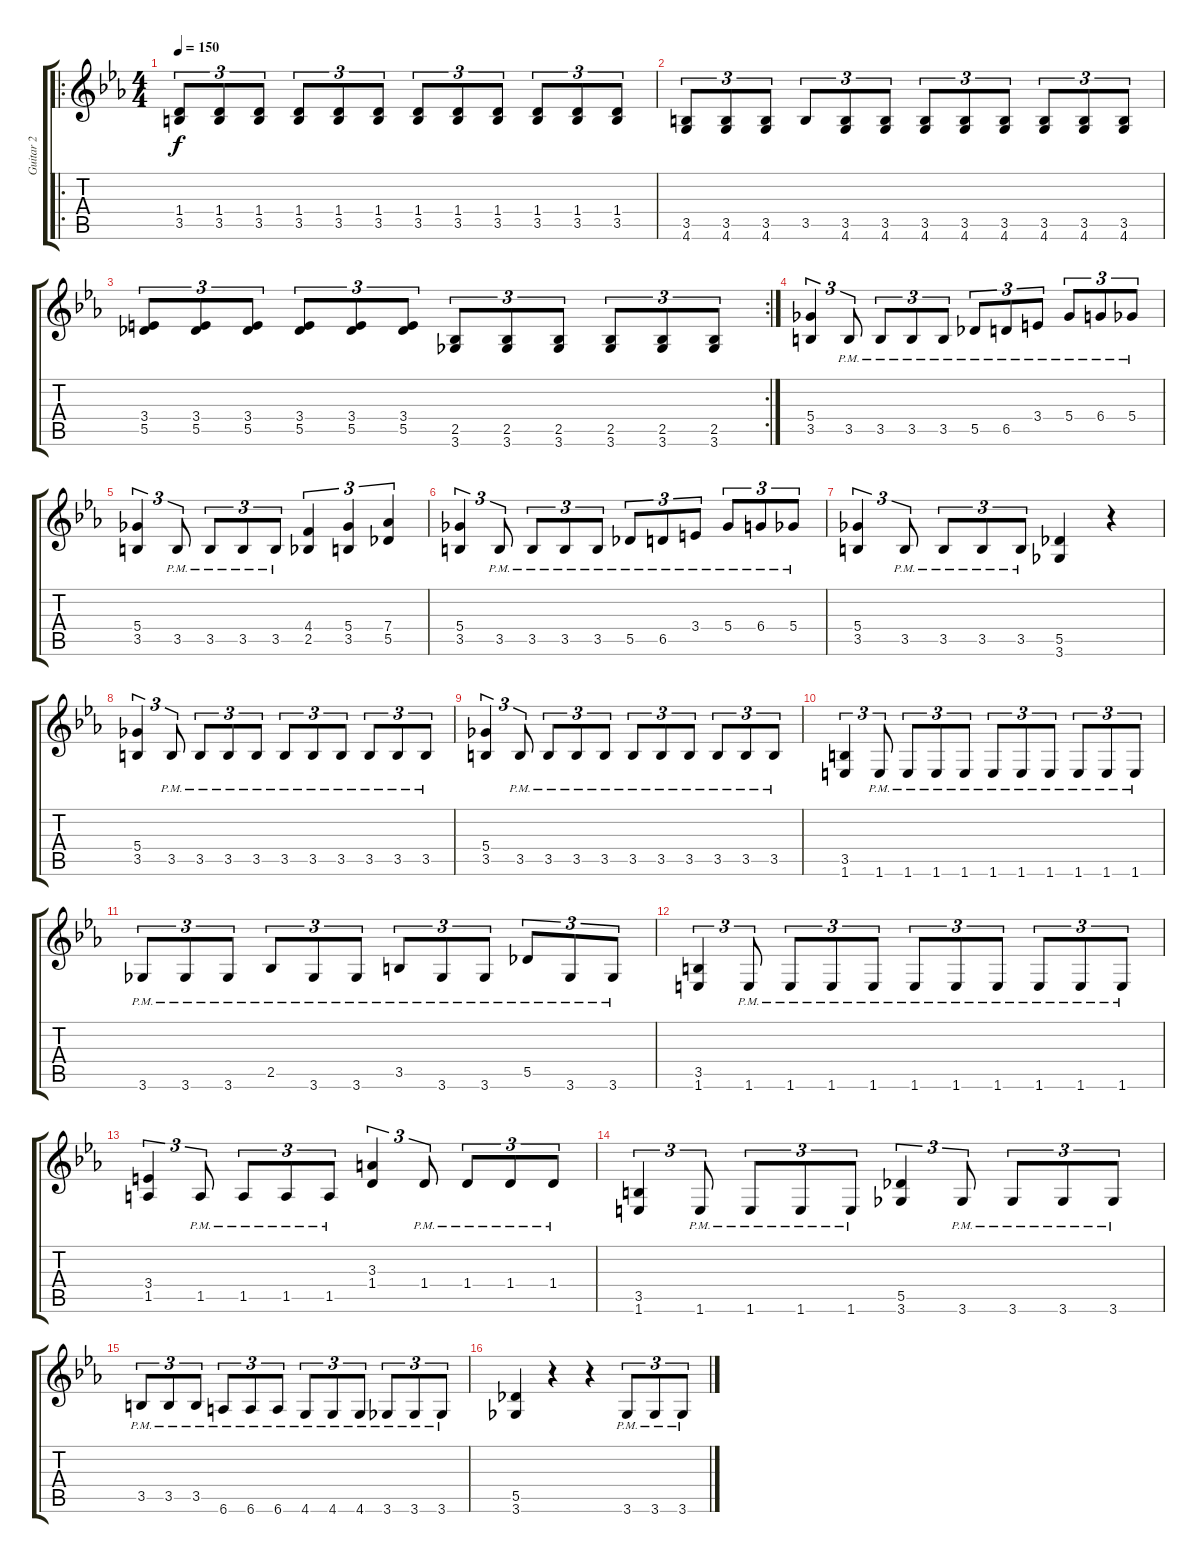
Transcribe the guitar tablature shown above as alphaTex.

\track ("Guitar 2" "Guitar 2") {instrument distortionguitar}
\staff {score tabs}
\tuning (Eb4 Bb3 Gb3 Db3 Ab2 Eb2) {hide}
\ro
\ts (4 4)
\tempo 150
\clef g2
\ks eb
(1.4 3.5).8{tu (3 2) dy f instrument distortionguitar} (1.4 3.5).8{tu (3 2)} (1.4 3.5).8{tu (3 2)} (1.4 3.5).8{tu (3 2)} (1.4 3.5).8{tu (3 2)} (1.4 3.5).8{tu (3 2)} (1.4 3.5).8{tu (3 2)} (1.4 3.5).8{tu (3 2)} (1.4 3.5).8{tu (3 2)} (1.4 3.5).8{tu (3 2)} (1.4 3.5).8{tu (3 2)} (1.4 3.5).8{tu (3 2)} |
(3.5 4.6).8{tu (3 2)} (3.5 4.6).8{tu (3 2)} (3.5 4.6).8{tu (3 2)} 3.5.8{tu (3 2)} (3.5 4.6).8{tu (3 2)} (3.5 4.6).8{tu (3 2)} (3.5 4.6).8{tu (3 2)} (3.5 4.6).8{tu (3 2)} (3.5 4.6).8{tu (3 2)} (3.5 4.6).8{tu (3 2)} (3.5 4.6).8{tu (3 2)} (3.5 4.6).8{tu (3 2)} |
\rc 2
(3.4 5.5).8{tu (3 2)} (3.4 5.5).8{tu (3 2)} (3.4 5.5).8{tu (3 2)} (3.4 5.5).8{tu (3 2)} (3.4 5.5).8{tu (3 2)} (3.4 5.5).8{tu (3 2)} (2.5 3.6).8{tu (3 2)} (2.5 3.6).8{tu (3 2)} (2.5 3.6).8{tu (3 2)} (2.5 3.6).8{tu (3 2)} (2.5 3.6).8{tu (3 2)} (2.5 3.6).8{tu (3 2)} |
(5.4 3.5).4{tu (3 2)} 3.5{pm}.8{tu (3 2)} 3.5{pm}.8{tu (3 2)} 3.5{pm}.8{tu (3 2)} 3.5{pm}.8{tu (3 2)} 5.5{pm}.8{tu (3 2)} 6.5{pm}.8{tu (3 2)} 3.4{pm}.8{tu (3 2)} 5.4{pm}.8{tu (3 2)} 6.4{pm}.8{tu (3 2)} 5.4{pm}.8{tu (3 2)} |
(5.4 3.5).4{tu (3 2)} 3.5{pm}.8{tu (3 2)} 3.5{pm}.8{tu (3 2)} 3.5{pm}.8{tu (3 2)} 3.5{pm}.8{tu (3 2)} (4.4 2.5).4{tu (3 2)} (5.4 3.5).4{tu (3 2)} (7.4 5.5).4{tu (3 2)} |
(5.4 3.5).4{tu (3 2)} 3.5{pm}.8{tu (3 2)} 3.5{pm}.8{tu (3 2)} 3.5{pm}.8{tu (3 2)} 3.5{pm}.8{tu (3 2)} 5.5{pm}.8{tu (3 2)} 6.5{pm}.8{tu (3 2)} 3.4{pm}.8{tu (3 2)} 5.4{pm}.8{tu (3 2)} 6.4{pm}.8{tu (3 2)} 5.4{pm}.8{tu (3 2)} |
(5.4 3.5).4{tu (3 2)} 3.5{pm}.8{tu (3 2)} 3.5{pm}.8{tu (3 2)} 3.5{pm}.8{tu (3 2)} 3.5{pm}.8{tu (3 2)} (5.5 3.6).4 r.4 |
(5.4 3.5).4{tu (3 2)} 3.5{pm}.8{tu (3 2)} 3.5{pm}.8{tu (3 2)} 3.5{pm}.8{tu (3 2)} 3.5{pm}.8{tu (3 2)} 3.5{pm}.8{tu (3 2)} 3.5{pm}.8{tu (3 2)} 3.5{pm}.8{tu (3 2)} 3.5{pm}.8{tu (3 2)} 3.5{pm}.8{tu (3 2)} 3.5{pm}.8{tu (3 2)} |
(5.4 3.5).4{tu (3 2)} 3.5{pm}.8{tu (3 2)} 3.5{pm}.8{tu (3 2)} 3.5{pm}.8{tu (3 2)} 3.5{pm}.8{tu (3 2)} 3.5{pm}.8{tu (3 2)} 3.5{pm}.8{tu (3 2)} 3.5{pm}.8{tu (3 2)} 3.5{pm}.8{tu (3 2)} 3.5{pm}.8{tu (3 2)} 3.5{pm}.8{tu (3 2)} |
(3.5 1.6).4{tu (3 2)} 1.6{pm}.8{tu (3 2)} 1.6{pm}.8{tu (3 2)} 1.6{pm}.8{tu (3 2)} 1.6{pm}.8{tu (3 2)} 1.6{pm}.8{tu (3 2)} 1.6{pm}.8{tu (3 2)} 1.6{pm}.8{tu (3 2)} 1.6{pm}.8{tu (3 2)} 1.6{pm}.8{tu (3 2)} 1.6{pm}.8{tu (3 2)} |
3.6{pm}.8{tu (3 2)} 3.6{pm}.8{tu (3 2)} 3.6{pm}.8{tu (3 2)} 2.5{pm}.8{tu (3 2)} 3.6{pm}.8{tu (3 2)} 3.6{pm}.8{tu (3 2)} 3.5{pm}.8{tu (3 2)} 3.6{pm}.8{tu (3 2)} 3.6{pm}.8{tu (3 2)} 5.5{pm}.8{tu (3 2)} 3.6{pm}.8{tu (3 2)} 3.6{pm}.8{tu (3 2)} |
(3.5 1.6).4{tu (3 2)} 1.6{pm}.8{tu (3 2)} 1.6{pm}.8{tu (3 2)} 1.6{pm}.8{tu (3 2)} 1.6{pm}.8{tu (3 2)} 1.6{pm}.8{tu (3 2)} 1.6{pm}.8{tu (3 2)} 1.6{pm}.8{tu (3 2)} 1.6{pm}.8{tu (3 2)} 1.6{pm}.8{tu (3 2)} 1.6{pm}.8{tu (3 2)} |
(3.4 1.5).4{tu (3 2)} 1.5{pm}.8{tu (3 2)} 1.5{pm}.8{tu (3 2)} 1.5{pm}.8{tu (3 2)} 1.5{pm}.8{tu (3 2)} (3.3 1.4).4{tu (3 2)} 1.4{pm}.8{tu (3 2)} 1.4{pm}.8{tu (3 2)} 1.4{pm}.8{tu (3 2)} 1.4{pm}.8{tu (3 2)} |
(3.5 1.6).4{tu (3 2)} 1.6{pm}.8{tu (3 2)} 1.6{pm}.8{tu (3 2)} 1.6{pm}.8{tu (3 2)} 1.6{pm}.8{tu (3 2)} (5.5 3.6).4{tu (3 2)} 3.6{pm}.8{tu (3 2)} 3.6{pm}.8{tu (3 2)} 3.6{pm}.8{tu (3 2)} 3.6{pm}.8{tu (3 2)} |
3.5{pm}.8{tu (3 2)} 3.5{pm}.8{tu (3 2)} 3.5{pm}.8{tu (3 2)} 6.6{pm}.8{tu (3 2)} 6.6{pm}.8{tu (3 2)} 6.6{pm}.8{tu (3 2)} 4.6{pm}.8{tu (3 2)} 4.6{pm}.8{tu (3 2)} 4.6{pm}.8{tu (3 2)} 3.6{pm}.8{tu (3 2)} 3.6{pm}.8{tu (3 2)} 3.6{pm}.8{tu (3 2)} |
(5.5 3.6).4 r.4 r.4 3.6{pm}.8{tu (3 2)} 3.6{pm}.8{tu (3 2)} 3.6{pm}.8{tu (3 2)}
